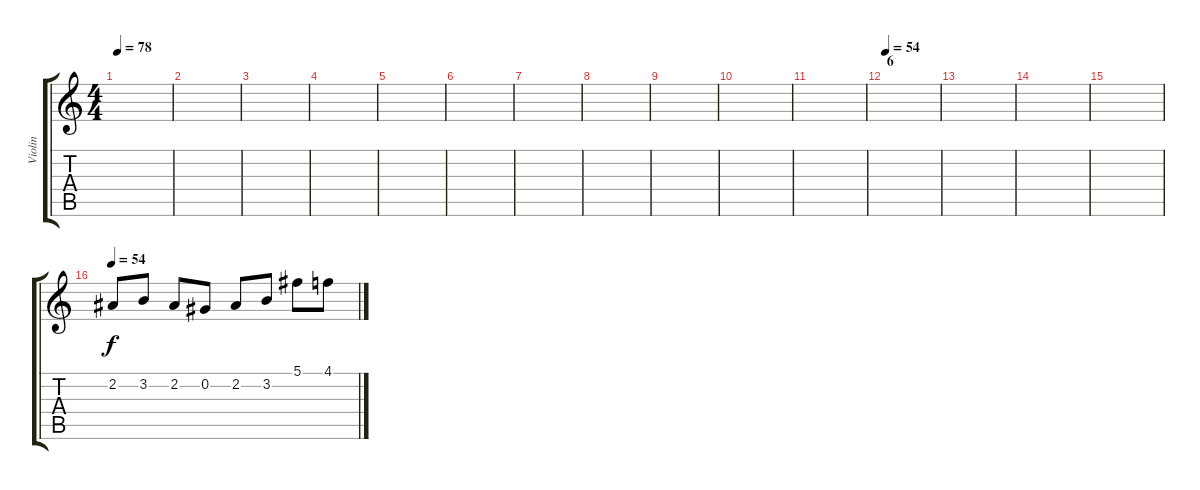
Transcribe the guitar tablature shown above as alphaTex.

\track ("Violin" "Violin") {instrument violin}
\staff {score tabs}
\tuning (Db5 Ab4 E4 B3 Gb3 Db3) {hide}
\ts (4 4)
\tempo 78
\clef g2
\ks c
|
|
|
|
|
|
|
|
|
|
|
\section ("" "6")
\tempo 54
|
|
|
|
\tempo 54
2.2.8 3.2.8 2.2.8 0.2.8 2.2.8 3.2.8 5.1.8 4.1.8
